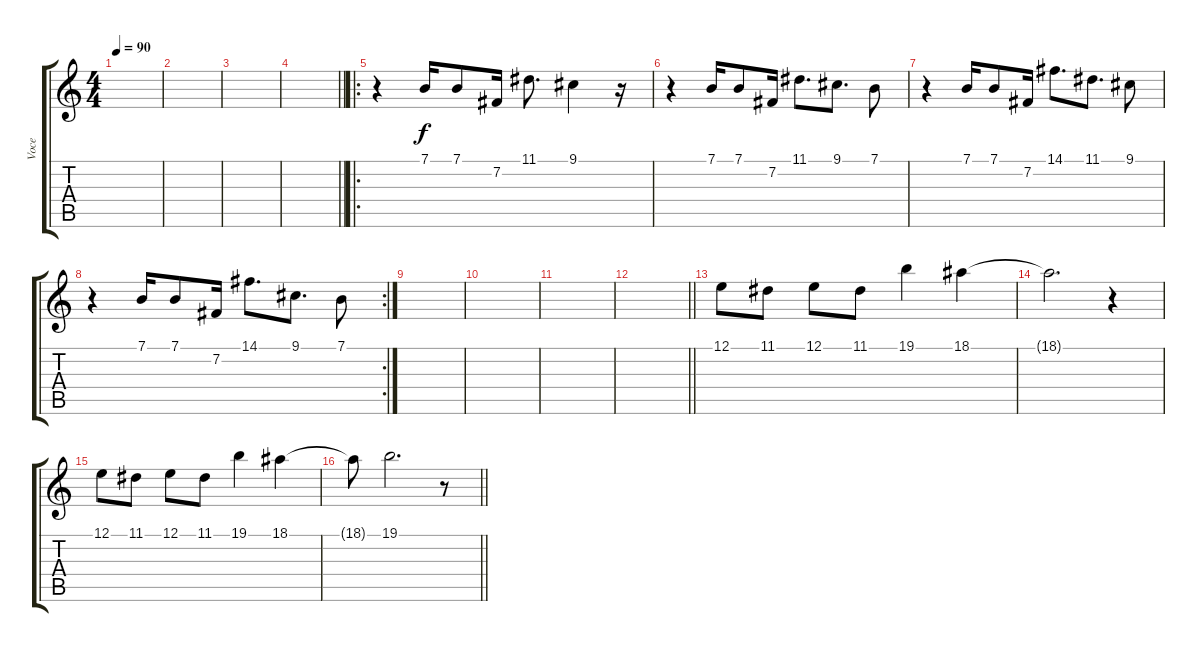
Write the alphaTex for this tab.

\track ("Voce" "Voce") {instrument lead1square}
\staff {score tabs}
\tuning (E4 B3 G3 D3 A2 E2) {hide}
\ts (4 4)
\tempo 90
\clef g2
\ks c
|
|
|
\barLineRight lightlight
|
\ro
r.4 7.1.16 7.1.8 7.2.16 11.1.8{d} 9.1.4 r.16 |
r.4 7.1.16 7.1.8 7.2.16 11.1.8{d} 9.1.8{d} 7.1.8 |
r.4 7.1.16 7.1.8 7.2.16 14.1.8{d} 11.1.8{d} 9.1.8 |
\rc 2
r.4 7.1.16 7.1.8 7.2.16 14.1.8{d} 9.1.8{d} 7.1.8 |
|
|
|
\barLineRight lightlight
|
12.1.8 11.1.8 12.1.8 11.1.8 19.1.4 18.1.4 |
18.1{t}.2{d} r.4 |
12.1.8 11.1.8 12.1.8 11.1.8 19.1.4 18.1.4 |
\barLineRight lightlight
18.1{t}.8 19.1.2{d} r.8
